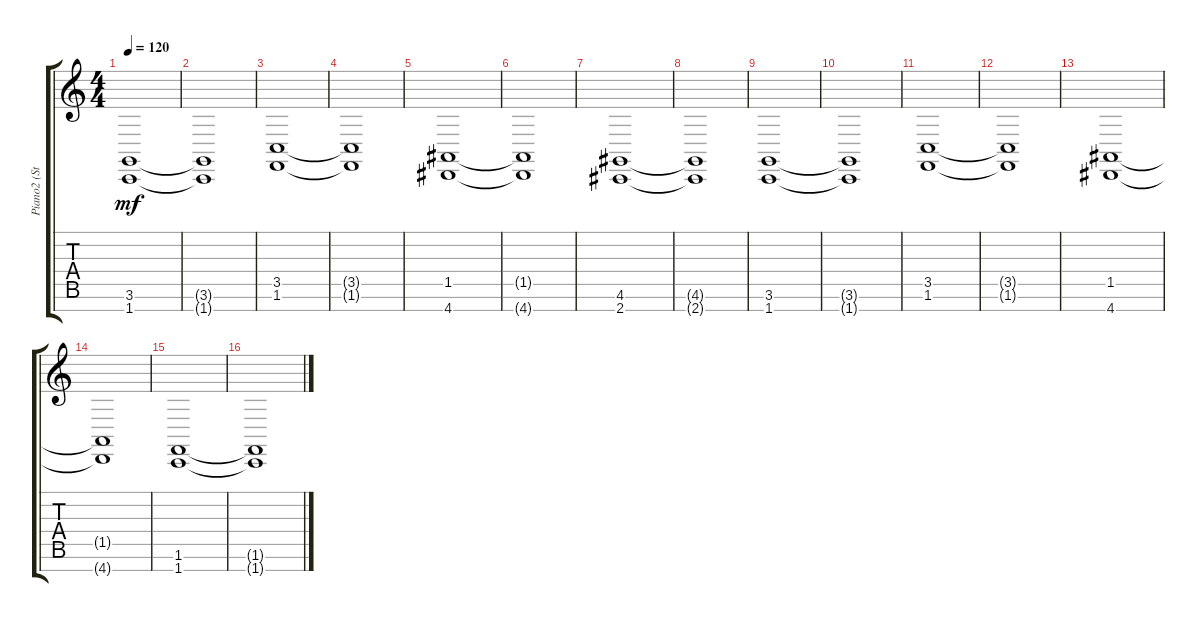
\track ("Piano2 (Staff 1)" "Piano2 (St") {instrument acousticgrandpiano}
\staff {score tabs}
\tuning (E4 B3 G3 D3 A2 E2 B1) {hide}
\ts (4 4)
\tempo 120
\clef g2
\ks c
(3.6 1.7).1{dy mf} |
(3.6{t} 1.7{t}).1 |
(3.5 1.6).1 |
(3.5{t} 1.6{t}).1 |
(1.5 4.7).1 |
(1.5{t} 4.7{t}).1 |
(4.6 2.7).1 |
(4.6{t} 2.7{t}).1 |
(3.6 1.7).1 |
(3.6{t} 1.7{t}).1 |
(3.5 1.6).1 |
(3.5{t} 1.6{t}).1 |
(1.5 4.7).1 |
(1.5{t} 4.7{t}).1 |
(1.6 1.7).1 |
(1.6{t} 1.7{t}).1
